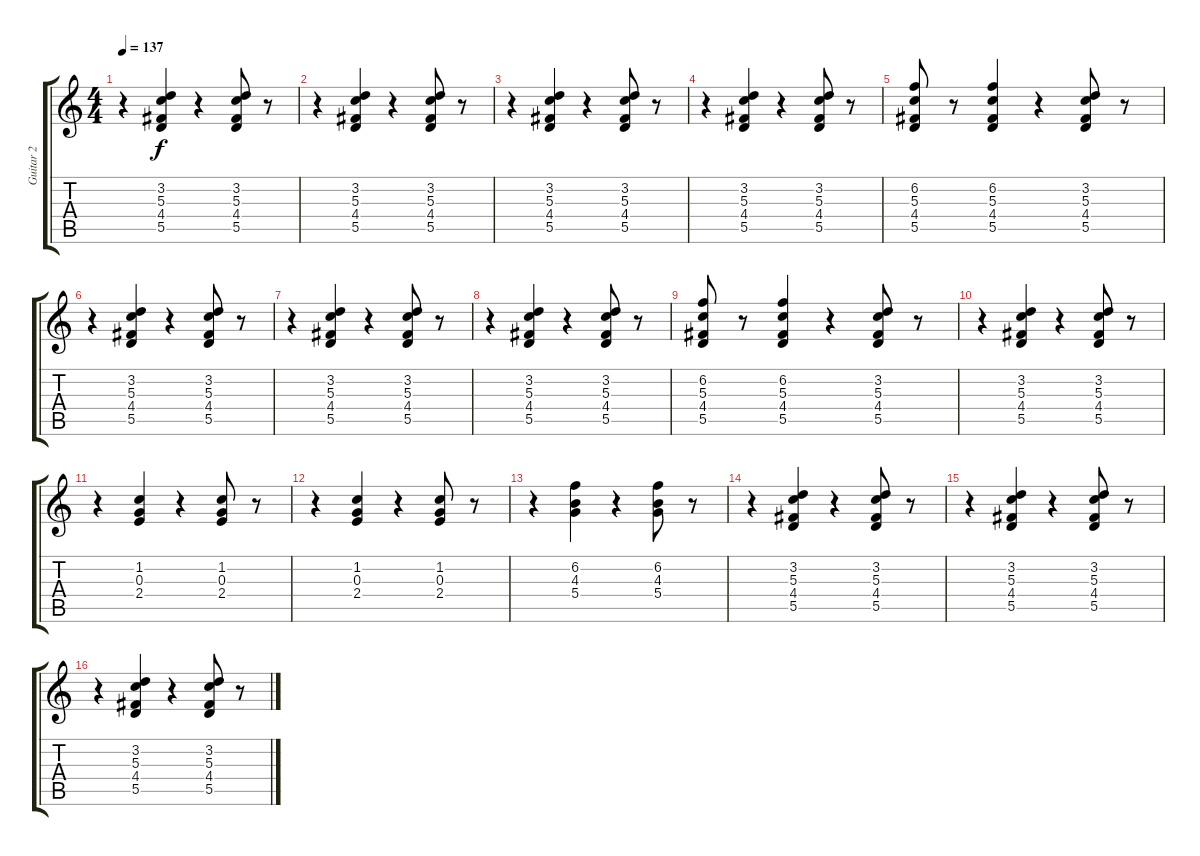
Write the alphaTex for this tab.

\track ("Guitar 2" "Guitar 2") {instrument overdrivenguitar}
\staff {score tabs}
\tuning (E4 B3 G3 D3 A2 E2) {hide}
\ts (4 4)
\tempo 137
\clef g2
\ks c
r.4{dy f instrument overdrivenguitar} (3.2 5.3 4.4 5.5).4 r.4 (3.2 5.3 4.4 5.5).8 r.8 |
r.4 (3.2 5.3 4.4 5.5).4 r.4 (3.2 5.3 4.4 5.5).8 r.8 |
r.4 (3.2 5.3 4.4 5.5).4 r.4 (3.2 5.3 4.4 5.5).8 r.8 |
r.4 (3.2 5.3 4.4 5.5).4 r.4 (3.2 5.3 4.4 5.5).8 r.8 |
(6.2 5.3 4.4 5.5).8 r.8 (6.2 5.3 4.4 5.5).4 r.4 (3.2 5.3 4.4 5.5).8 r.8 |
r.4 (3.2 5.3 4.4 5.5).4 r.4 (3.2 5.3 4.4 5.5).8 r.8 |
r.4 (3.2 5.3 4.4 5.5).4 r.4 (3.2 5.3 4.4 5.5).8 r.8 |
r.4 (3.2 5.3 4.4 5.5).4 r.4 (3.2 5.3 4.4 5.5).8 r.8 |
(6.2 5.3 4.4 5.5).8 r.8 (6.2 5.3 4.4 5.5).4 r.4 (3.2 5.3 4.4 5.5).8 r.8 |
r.4 (3.2 5.3 4.4 5.5).4 r.4 (3.2 5.3 4.4 5.5).8 r.8 |
r.4 (1.2 0.3 2.4).4 r.4 (1.2 0.3 2.4).8 r.8 |
r.4 (1.2 0.3 2.4).4 r.4 (1.2 0.3 2.4).8 r.8 |
r.4 (6.2 4.3 5.4).4 r.4 (6.2 4.3 5.4).8 r.8 |
r.4 (3.2 5.3 4.4 5.5).4 r.4 (3.2 5.3 4.4 5.5).8 r.8 |
r.4 (3.2 5.3 4.4 5.5).4 r.4 (3.2 5.3 4.4 5.5).8 r.8 |
r.4 (3.2 5.3 4.4 5.5).4 r.4 (3.2 5.3 4.4 5.5).8 r.8
